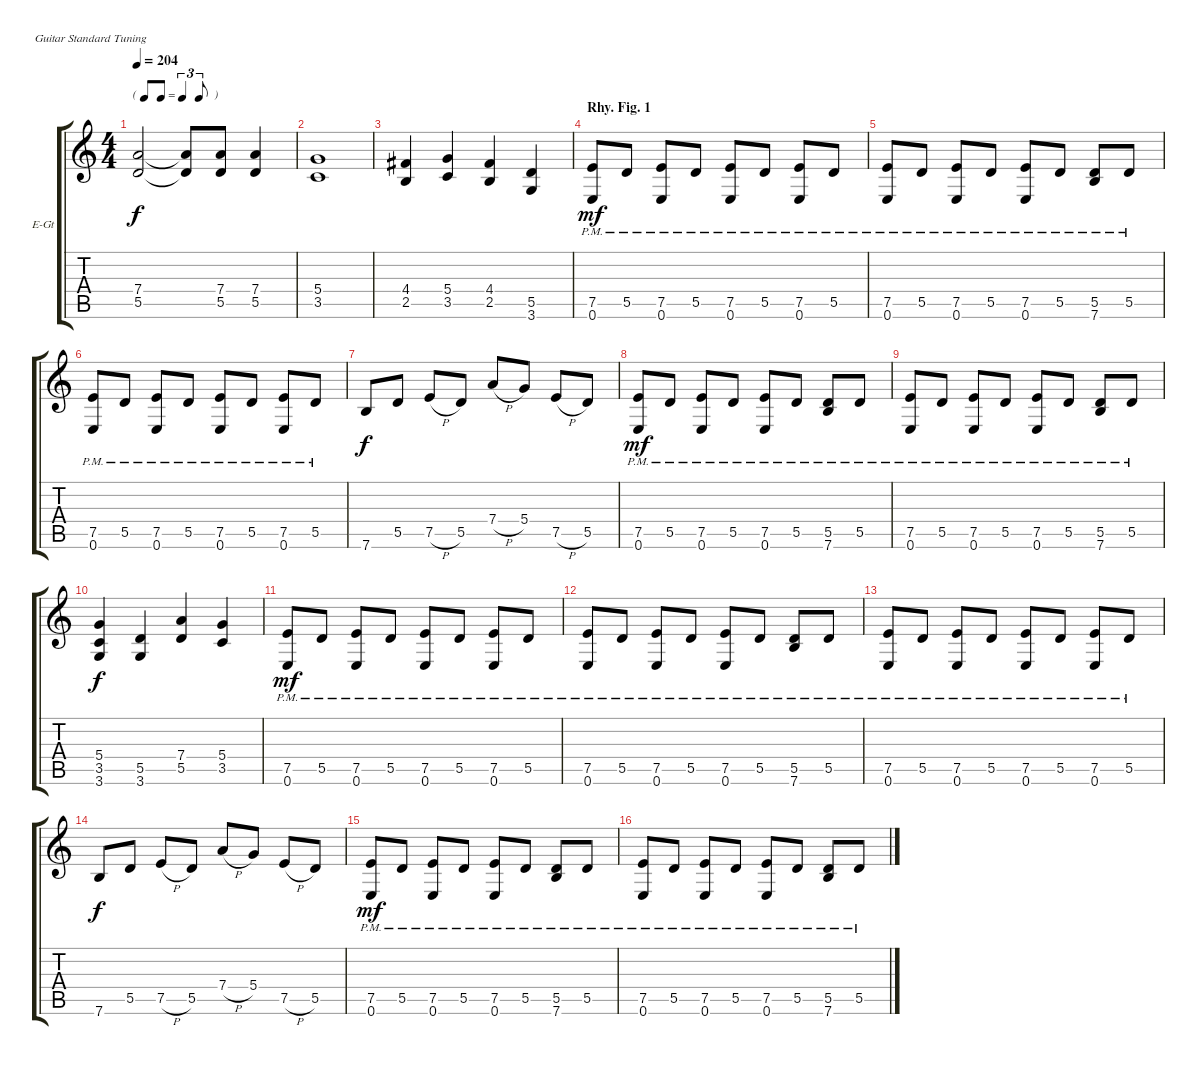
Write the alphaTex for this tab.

\bracketExtendMode groupsimilarinstruments
\firstSystemTrackNameOrientation horizontal
\otherSystemsTrackNameOrientation horizontal
\track ("Gtr II Lead" "E-Gt") {instrument overdrivenguitar}
\staff {score tabs}
\tuning (E4 B3 G3 D3 A2 E2)
\ts (4 4)
\tf triplet8th
\tempo 204
\clef g2
\ks c
(7.4{t} 5.5{t}).2{dy f} (7.4{t} 5.5{t}).8 (7.4 5.5).8 (7.4 5.5).4 |
(5.4 3.5).1 |
(4.4 2.5).4 (5.4 3.5).4 (4.4 2.5).4 (5.5 3.6).4 |
\section ("" "Rhy. Fig. 1")
(7.5{pm} 0.6{pm}).8{dy mf} 5.5{pm}.8 (7.5{pm} 0.6{pm}).8 5.5{pm}.8 (7.5{pm} 0.6{pm}).8 5.5{pm}.8 (7.5{pm} 0.6{pm}).8 5.5{pm}.8 |
(7.5{pm} 0.6{pm}).8 5.5{pm}.8 (7.5{pm} 0.6{pm}).8 5.5{pm}.8 (7.5{pm} 0.6{pm}).8 5.5{pm}.8 (5.5{pm} 7.6{pm}).8 5.5{pm}.8 |
(7.5{pm} 0.6{pm}).8 5.5{pm}.8 (7.5{pm} 0.6{pm}).8 5.5{pm}.8 (7.5{pm} 0.6{pm}).8 5.5{pm}.8 (7.5{pm} 0.6{pm}).8 5.5{pm}.8 |
7.6.8{dy f} 5.5.8 7.5{h}.8 5.5.8 7.4{h}.8 5.4.8 7.5{h}.8 5.5.8 |
(7.5{pm} 0.6{pm}).8{dy mf} 5.5{pm}.8 (7.5{pm} 0.6{pm}).8 5.5{pm}.8 (7.5{pm} 0.6{pm}).8 5.5{pm}.8 (5.5{pm} 7.6{pm}).8 5.5{pm}.8 |
(7.5{pm} 0.6{pm}).8 5.5{pm}.8 (7.5{pm} 0.6{pm}).8 5.5{pm}.8 (7.5{pm} 0.6{pm}).8 5.5{pm}.8 (5.5{pm} 7.6{pm}).8 5.5{pm}.8 |
(5.4 3.5 3.6).4{dy f} (5.5 3.6).4 (7.4 5.5).4 (5.4 3.5).4 |
(7.5{pm} 0.6{pm}).8{dy mf} 5.5{pm}.8 (7.5{pm} 0.6{pm}).8 5.5{pm}.8 (7.5{pm} 0.6{pm}).8 5.5{pm}.8 (7.5{pm} 0.6{pm}).8 5.5{pm}.8 |
(7.5{pm} 0.6{pm}).8 5.5{pm}.8 (7.5{pm} 0.6{pm}).8 5.5{pm}.8 (7.5{pm} 0.6{pm}).8 5.5{pm}.8 (5.5{pm} 7.6{pm}).8 5.5{pm}.8 |
(7.5{pm} 0.6{pm}).8 5.5{pm}.8 (7.5{pm} 0.6{pm}).8 5.5{pm}.8 (7.5{pm} 0.6{pm}).8 5.5{pm}.8 (7.5{pm} 0.6{pm}).8 5.5{pm}.8 |
7.6.8{dy f} 5.5.8 7.5{h}.8 5.5.8 7.4{h}.8 5.4.8 7.5{h}.8 5.5.8 |
(7.5{pm} 0.6{pm}).8{dy mf} 5.5{pm}.8 (7.5{pm} 0.6{pm}).8 5.5{pm}.8 (7.5{pm} 0.6{pm}).8 5.5{pm}.8 (5.5{pm} 7.6{pm}).8 5.5{pm}.8 |
(7.5{pm} 0.6{pm}).8 5.5{pm}.8 (7.5{pm} 0.6{pm}).8 5.5{pm}.8 (7.5{pm} 0.6{pm}).8 5.5{pm}.8 (5.5{pm} 7.6{pm}).8 5.5{pm}.8
